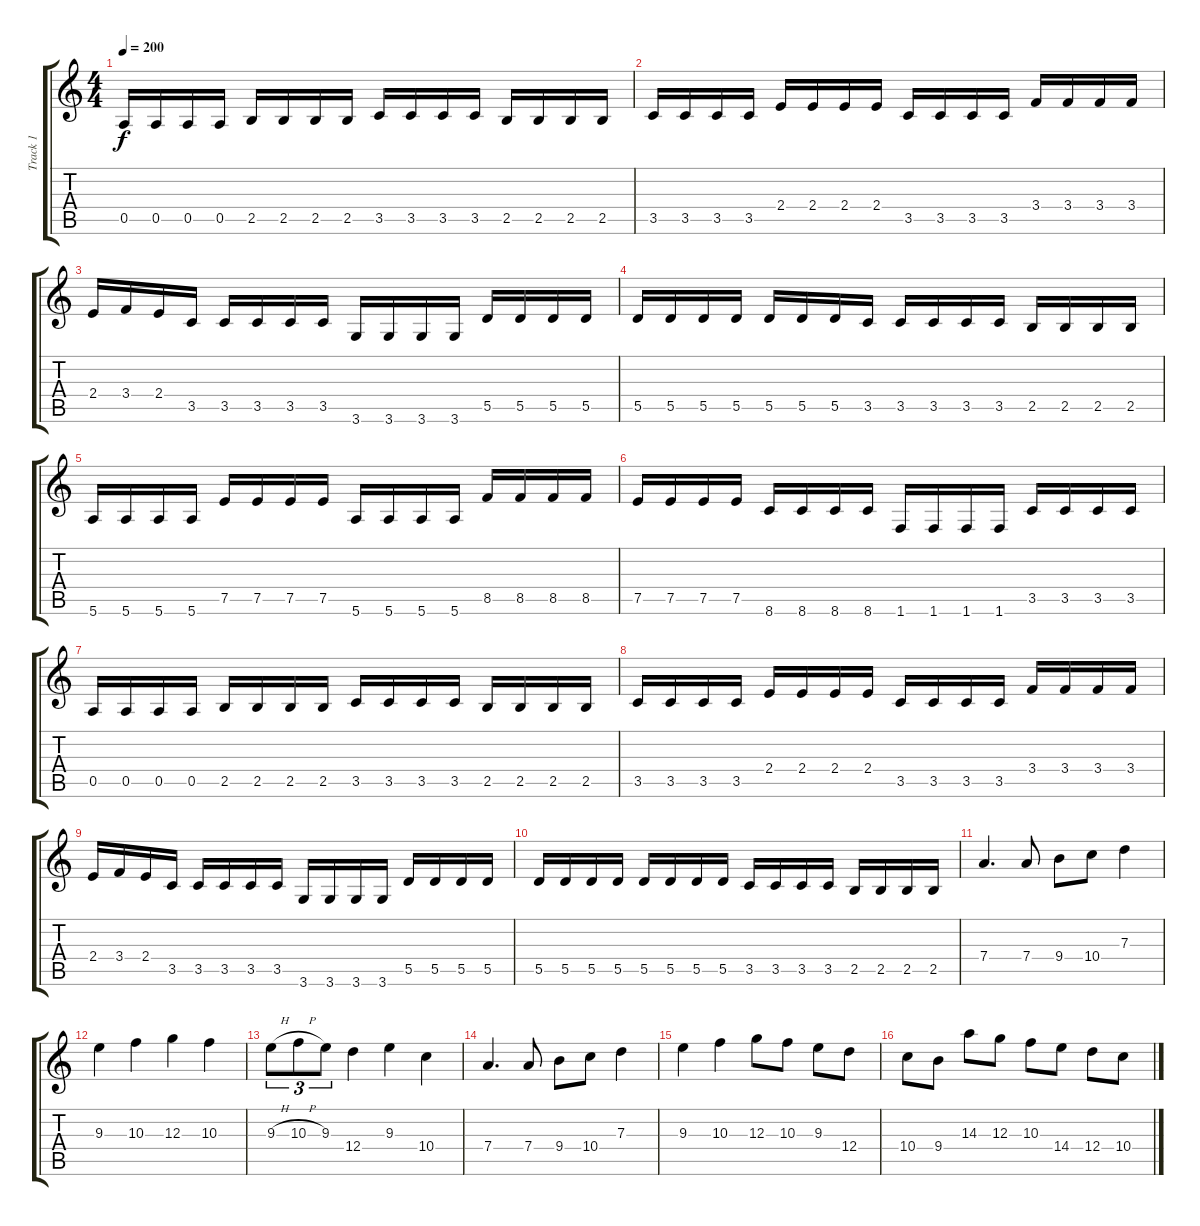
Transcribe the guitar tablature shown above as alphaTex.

\track ("Track 1" "Track 1") {instrument distortionguitar}
\staff {score tabs}
\tuning (E4 B3 G3 D3 A2 E2) {hide}
\ts (4 4)
\tempo 200
\clef g2
\ks c
0.5.16{dy f} 0.5.16 0.5.16 0.5.16 2.5.16 2.5.16 2.5.16 2.5.16 3.5.16 3.5.16 3.5.16 3.5.16 2.5.16 2.5.16 2.5.16 2.5.16 |
3.5.16 3.5.16 3.5.16 3.5.16 2.4.16 2.4.16 2.4.16 2.4.16 3.5.16 3.5.16 3.5.16 3.5.16 3.4.16 3.4.16 3.4.16 3.4.16 |
2.4.16 3.4.16 2.4.16 3.5.16 3.5.16 3.5.16 3.5.16 3.5.16 3.6.16 3.6.16 3.6.16 3.6.16 5.5.16 5.5.16 5.5.16 5.5.16 |
5.5.16 5.5.16 5.5.16 5.5.16 5.5.16 5.5.16 5.5.16 3.5.16 3.5.16 3.5.16 3.5.16 3.5.16 2.5.16 2.5.16 2.5.16 2.5.16 |
5.6.16 5.6.16 5.6.16 5.6.16 7.5.16 7.5.16 7.5.16 7.5.16 5.6.16 5.6.16 5.6.16 5.6.16 8.5.16 8.5.16 8.5.16 8.5.16 |
7.5.16 7.5.16 7.5.16 7.5.16 8.6.16 8.6.16 8.6.16 8.6.16 1.6.16 1.6.16 1.6.16 1.6.16 3.5.16 3.5.16 3.5.16 3.5.16 |
0.5.16 0.5.16 0.5.16 0.5.16 2.5.16 2.5.16 2.5.16 2.5.16 3.5.16 3.5.16 3.5.16 3.5.16 2.5.16 2.5.16 2.5.16 2.5.16 |
3.5.16 3.5.16 3.5.16 3.5.16 2.4.16 2.4.16 2.4.16 2.4.16 3.5.16 3.5.16 3.5.16 3.5.16 3.4.16 3.4.16 3.4.16 3.4.16 |
2.4.16 3.4.16 2.4.16 3.5.16 3.5.16 3.5.16 3.5.16 3.5.16 3.6.16 3.6.16 3.6.16 3.6.16 5.5.16 5.5.16 5.5.16 5.5.16 |
5.5.16 5.5.16 5.5.16 5.5.16 5.5.16 5.5.16 5.5.16 5.5.16 3.5.16 3.5.16 3.5.16 3.5.16 2.5.16 2.5.16 2.5.16 2.5.16 |
7.4.4{d} 7.4.8 9.4.8 10.4.8 7.3.4 |
9.3.4 10.3.4 12.3.4 10.3.4 |
9.3{h}.8{tu (3 2)} 10.3{h}.8{tu (3 2)} 9.3.8{tu (3 2)} 12.4.4 9.3.4 10.4.4 |
7.4.4{d} 7.4.8 9.4.8 10.4.8 7.3.4 |
9.3.4 10.3.4 12.3.8 10.3.8 9.3.8 12.4.8 |
10.4.8 9.4.8 14.3.8 12.3.8 10.3.8 14.4.8 12.4.8 10.4.8
